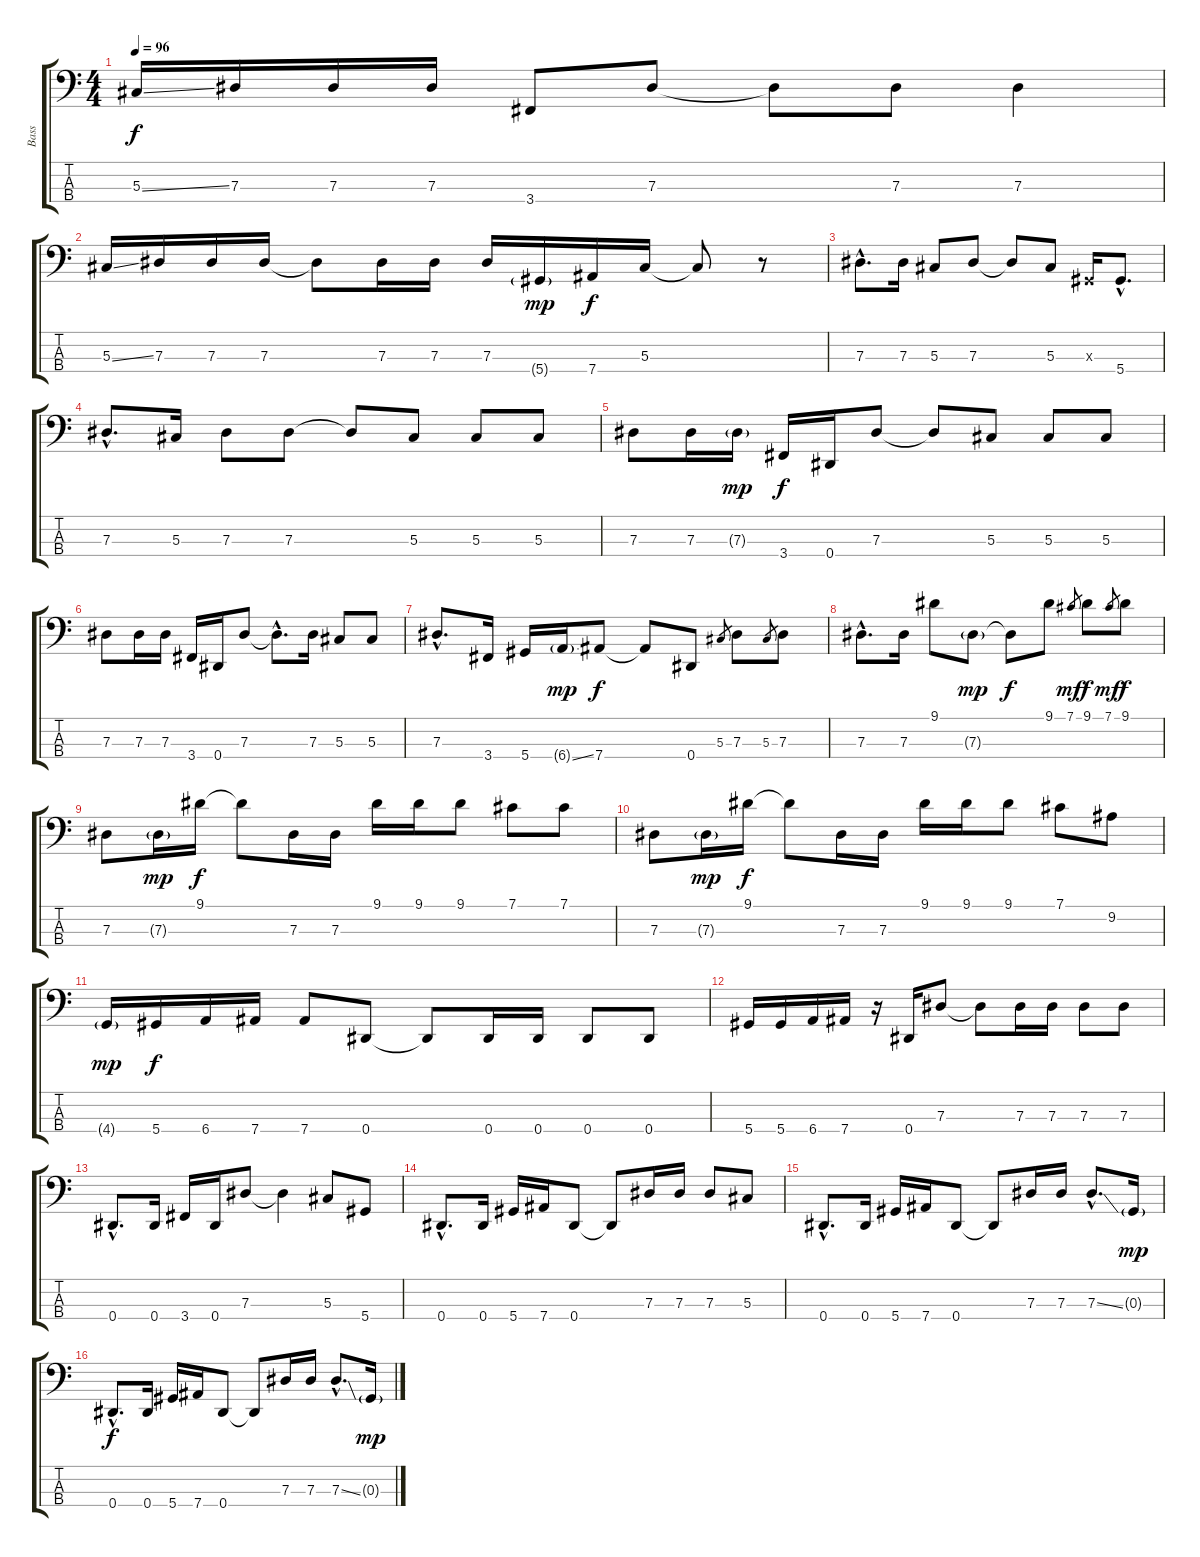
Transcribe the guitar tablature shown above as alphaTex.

\track ("Bass" "Bass") {instrument electricbassfinger}
\staff {score tabs}
\tuning (Gb2 Db2 Ab1 Eb1) {hide}
\ts (4 4)
\tempo 96
\clef f4
\ks c
5.3{ss}.16{dy f} 7.3.16 7.3.16 7.3.16 3.4.8 7.3.8 7.3{t}.8 7.3.8 7.3.4 |
5.3{ss}.16 7.3.16 7.3.16 7.3.16 7.3{t}.8 7.3.16 7.3.16 7.3.16 5.4{g}.16{dy mp} 7.4.16{dy f} 5.3.16 5.3{t}.8 r.8 |
7.3{hac}.8{d} 7.3.16 5.3.8 7.3.8 7.3{t}.8 5.3.8 0.3{x}.16 5.4{hac}.8{d} |
7.3{hac}.8{d} 5.3.16 7.3.8 7.3.8 7.3{t}.8 5.3.8 5.3.8 5.3.8 |
7.3.8 7.3.16 7.3{g}.16{dy mp} 3.4.16{dy f} 0.4.16 7.3.8 7.3{t}.8 5.3.8 5.3.8 5.3.8 |
7.3.8 7.3.16 7.3.16 3.4.16 0.4.16 7.3.8 7.3{hac t}.8{d} 7.3.16 5.3.8 5.3.8 |
7.3{hac}.8{d} 3.4.16 5.4.16 6.4{ss g}.16{dy mp} 7.4.8{dy f} 7.4{t}.8 0.4.8 5.3.8{gr} 7.3.8 5.3.8{gr} 7.3.8 |
7.3{hac}.8{d} 7.3.16 9.1.8 7.3{g}.8{dy mp} 7.3{t}.8{dy f} 9.1.8 7.1.8{gr dy mf} 9.1.8{dy f} 7.1.8{gr dy mf} 9.1.8{dy f} |
7.3.8 7.3{g}.16{dy mp} 9.1.16{dy f} 9.1{t}.8 7.3.16 7.3.16 9.1.16 9.1.16 9.1.8 7.1.8 7.1.8 |
7.3.8 7.3{g}.16{dy mp} 9.1.16{dy f} 9.1{t}.8 7.3.16 7.3.16 9.1.16 9.1.16 9.1.8 7.1.8 9.2.8 |
4.4{g}.16{dy mp} 5.4.16{dy f} 6.4.16 7.4.16 7.4.8 0.4.8 0.4{t}.8 0.4.16 0.4.16 0.4.8 0.4.8 |
5.4.16 5.4.16 6.4.16 7.4.16 r.16 0.4.16 7.3.8 7.3{t}.8 7.3.16 7.3.16 7.3.8 7.3.8 |
0.4{hac}.8{d} 0.4.16 3.4.16 0.4.16 7.3.8 7.3{t}.4 5.3.8 5.4.8 |
0.4{hac}.8{d} 0.4.16 5.4.16 7.4.16 0.4.8 0.4{t}.8 7.3.16 7.3.16 7.3.8 5.3.8 |
0.4{hac}.8{d} 0.4.16 5.4.16 7.4.16 0.4.8 0.4{t}.8 7.3.16 7.3.16 7.3{ss hac}.8{d} 0.3{g}.16{dy mp} |
0.4{hac}.8{d dy f} 0.4.16 5.4.16 7.4.16 0.4.8 0.4{t}.8 7.3.16 7.3.16 7.3{ss hac}.8{d} 0.3{g}.16{dy mp}
